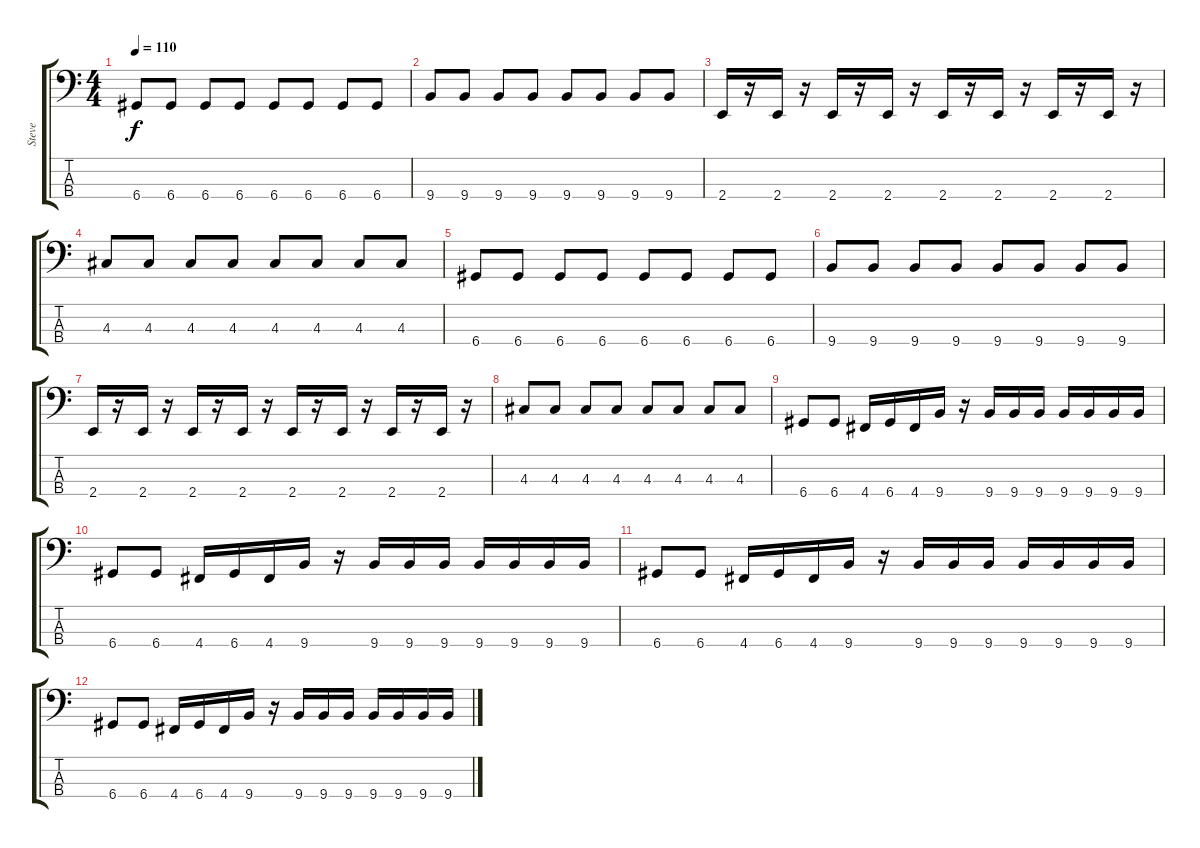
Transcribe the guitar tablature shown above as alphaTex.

\track ("Steve" "Steve") {instrument electricbasspick}
\staff {score tabs}
\tuning (G2 D2 A1 D1) {hide}
\ts (4 4)
\tempo 110
\clef f4
\ks c
6.4.8{dy f} 6.4.8 6.4.8 6.4.8 6.4.8 6.4.8 6.4.8 6.4.8 |
9.4.8 9.4.8 9.4.8 9.4.8 9.4.8 9.4.8 9.4.8 9.4.8 |
2.4.16 r.16 2.4.16 r.16 2.4.16 r.16 2.4.16 r.16 2.4.16 r.16 2.4.16 r.16 2.4.16 r.16 2.4.16 r.16 |
4.3.8 4.3.8 4.3.8 4.3.8 4.3.8 4.3.8 4.3.8 4.3.8 |
6.4.8 6.4.8 6.4.8 6.4.8 6.4.8 6.4.8 6.4.8 6.4.8 |
9.4.8 9.4.8 9.4.8 9.4.8 9.4.8 9.4.8 9.4.8 9.4.8 |
2.4.16 r.16 2.4.16 r.16 2.4.16 r.16 2.4.16 r.16 2.4.16 r.16 2.4.16 r.16 2.4.16 r.16 2.4.16 r.16 |
4.3.8 4.3.8 4.3.8 4.3.8 4.3.8 4.3.8 4.3.8 4.3.8 |
6.4.8 6.4.8 4.4.16 6.4.16 4.4.16 9.4.16 r.16 9.4.16 9.4.16 9.4.16 9.4.16 9.4.16 9.4.16 9.4.16 |
6.4.8 6.4.8 4.4.16 6.4.16 4.4.16 9.4.16 r.16 9.4.16 9.4.16 9.4.16 9.4.16 9.4.16 9.4.16 9.4.16 |
6.4.8 6.4.8 4.4.16 6.4.16 4.4.16 9.4.16 r.16 9.4.16 9.4.16 9.4.16 9.4.16 9.4.16 9.4.16 9.4.16 |
6.4.8 6.4.8 4.4.16 6.4.16 4.4.16 9.4.16 r.16 9.4.16 9.4.16 9.4.16 9.4.16 9.4.16 9.4.16 9.4.16
